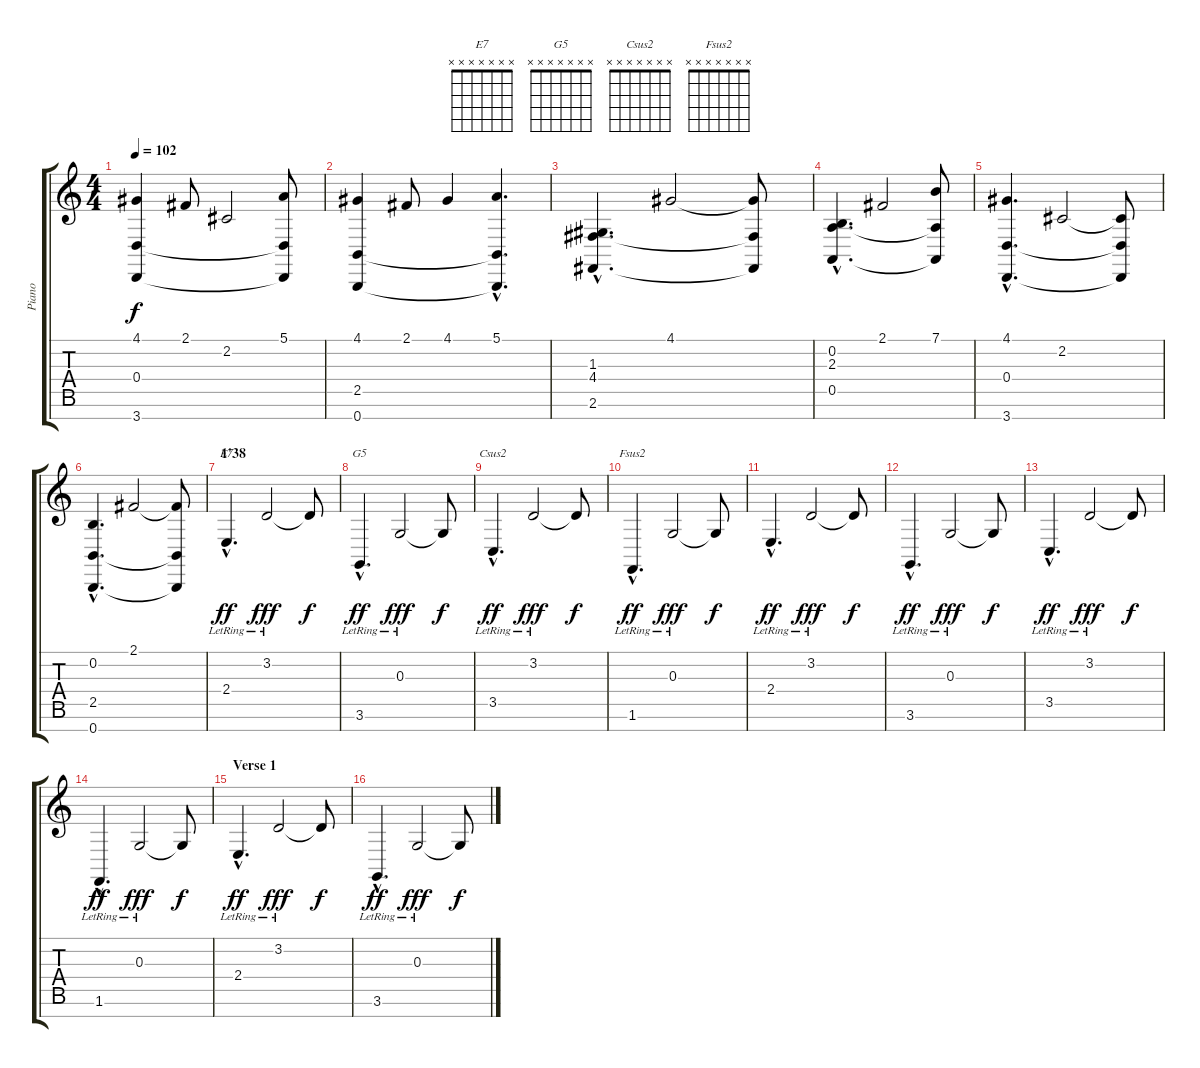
\track ("Piano" "Piano") {instrument electricgrandpiano}
\staff {score tabs}
\tuning (E4 B3 G3 D3 A2 E2 B1) {hide}
\chord ("E7" x x x x x x x)
\chord ("G5" x x x x x x x)
\chord ("Csus2" x x x x x x x)
\chord ("Fsus2" x x x x x x x)
\ts (4 4)
\tempo 102
\clef g2
\ks c
(4.1 0.4 3.7).4{dy f} 2.1.8 2.2.2 (5.1 0.4{t} 3.7{t}).8 |
(4.1 2.5 0.7).4 2.1.8 4.1.4 (5.1{hac} 2.5{hac t} 0.7{hac t}).4{d} |
(1.3{hac} 4.4{hac} 2.6{hac}).4{d} 4.1.2 (4.1{t} 4.4{t} 2.6{t}).8 |
(0.2{hac} 2.3{hac} 0.5{hac}).4{d} 2.1.2 (7.1 2.3{t} 0.5{t}).8 |
(4.1{hac} 0.4{hac} 3.7{hac}).4{d} 2.2.2 (2.2{t} 0.4{t} 3.7{t}).8 |
(0.2{hac} 2.5{hac} 0.7{hac}).4{d} 2.1.2 (2.1{t} 2.5{t} 0.7{t}).8 |
\section ("" "1'38")
2.4{hac lr}.4{d ch "E7" dy ff} 3.2{lr}.2{dy fff} 3.2{t}.8{dy f} |
3.6{hac lr}.4{d ch "G5" dy ff} 0.3{lr}.2{dy fff} 0.3{t}.8{dy f} |
3.5{hac lr}.4{d ch "Csus2" dy ff} 3.2{lr}.2{dy fff} 3.2{t}.8{dy f} |
1.6{hac lr}.4{d ch "Fsus2" dy ff} 0.3{lr}.2{dy fff} 0.3{t}.8{dy f} |
2.4{hac lr}.4{d dy ff} 3.2{lr}.2{dy fff} 3.2{t}.8{dy f} |
3.6{hac lr}.4{d dy ff} 0.3{lr}.2{dy fff} 0.3{t}.8{dy f} |
3.5{hac lr}.4{d dy ff} 3.2{lr}.2{dy fff} 3.2{t}.8{dy f} |
1.6{hac lr}.4{d dy ff} 0.3{lr}.2{dy fff} 0.3{t}.8{dy f} |
\section ("" "Verse 1")
2.4{hac lr}.4{d dy ff} 3.2{lr}.2{dy fff} 3.2{t}.8{dy f} |
3.6{hac lr}.4{d dy ff} 0.3{lr}.2{dy fff} 0.3{t}.8{dy f}
